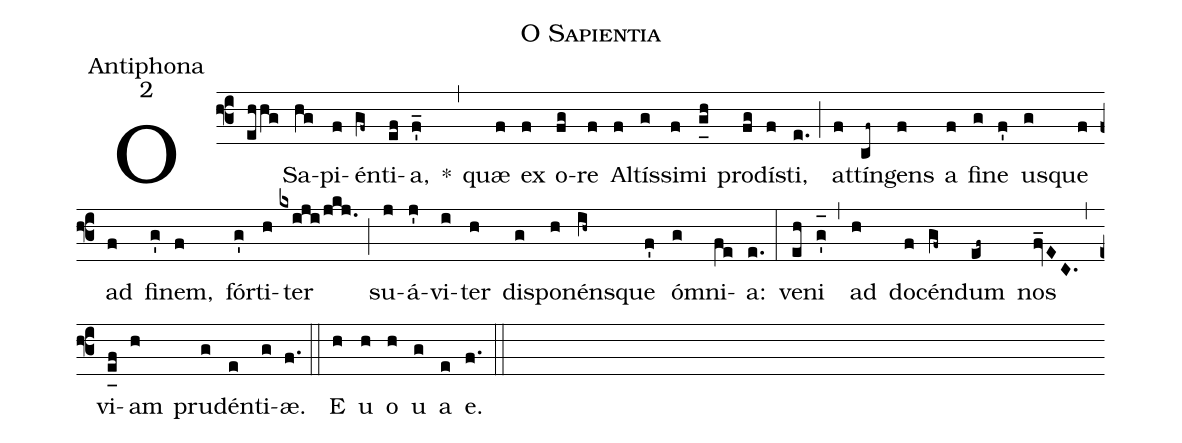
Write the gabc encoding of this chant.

name:O Sapientia;
office-part:Antiphona;
mode:2;
%%
(f3) O(ehhg) Sa(hg)pi(f)én(gf~)ti(ef)a,(f'_) *(,) quæ(f) ex(f) o(fg)re(f) Al(f)tís(g)si(f)mi(g_[uh:l]h) pro(fg)dí(f)sti,(e.) (;) at(f)tín(cf~)gens(f) a(f) fi(g)ne(f') us(g)que(f) ad(f) fi(g')nem,(f) fór(g')ti(h)ter(kxiji/jkj.) (;) su(j)á(j')vi(i)ter(h) dis(g)po(h)néns(ih~)que(f') ó(g)mni(fe)a:(e.) (:) ve(eh)ni(g'_[oh:h]) (,) ad(h) do(f)cén(gf~)dum(ef~) nos(fv_EC.) (,) vi(e_[uh:l]f)am(h) pru(g)dén(e)ti(g)æ.(f.) (::) <eu>E(h) u(h) o(h) u(g) a(e) e.</eu>(f.) (::)
